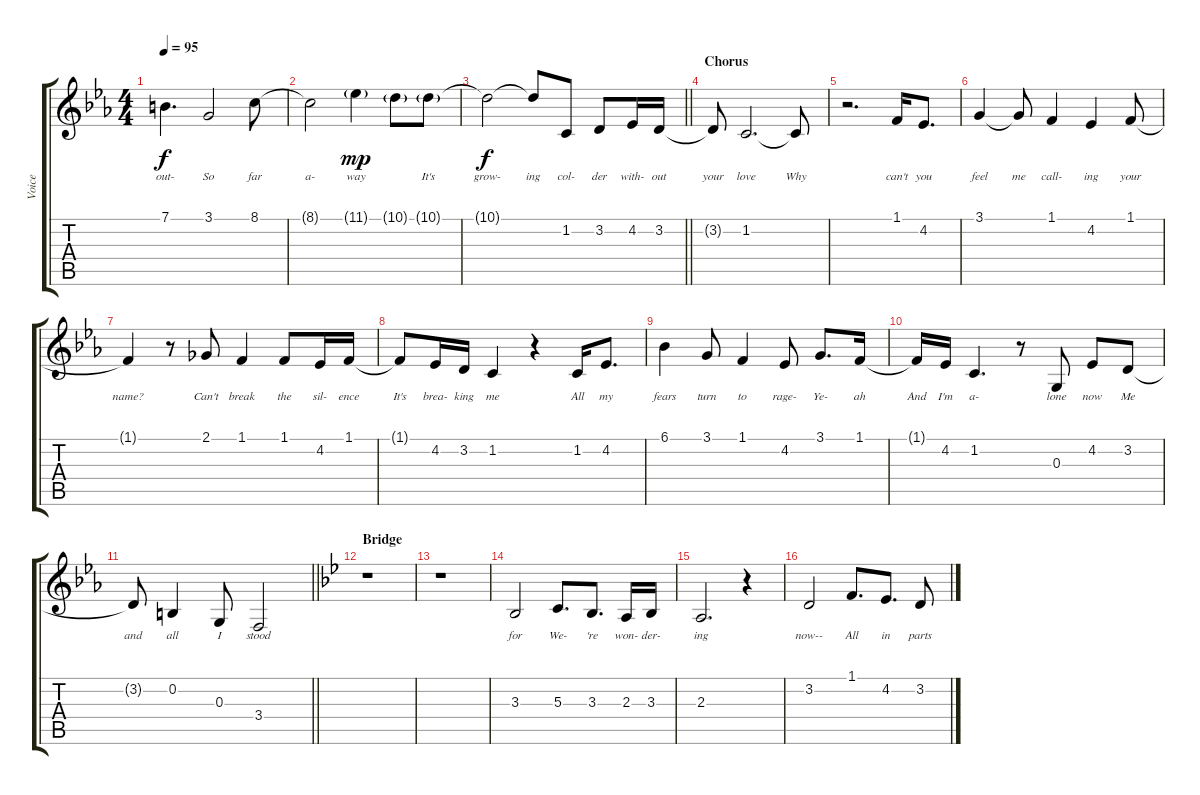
\track ("Voice" "Voice") {instrument violin}
\staff {score tabs}
\tuning (E4 B3 G3 D3 A2 E2) {hide}
\ts (4 4)
\tempo 95
\clef g2
\ks cminor
7.1{t}.4{d lyrics (0 "out-") lyrics (1 "") lyrics (2 "") lyrics (3 "") lyrics (4 "") dy f} 3.1.2{lyrics (0 "So") lyrics (1 "") lyrics (2 "") lyrics (3 "") lyrics (4 "")} 8.1.8{lyrics (0 "far") lyrics (1 "") lyrics (2 "") lyrics (3 "") lyrics (4 "")} |
8.1{t}.2{lyrics (0 "a-") lyrics (1 "") lyrics (2 "") lyrics (3 "") lyrics (4 "")} 11.1{g}.4{lyrics (0 "way") lyrics (1 "") lyrics (2 "") lyrics (3 "") lyrics (4 "") dy mp} 10.1{g}.8{lyrics (0 "") lyrics (1 "") lyrics (2 "") lyrics (3 "") lyrics (4 "")} 10.1{g}.8{lyrics (0 "It's") lyrics (1 "") lyrics (2 "") lyrics (3 "") lyrics (4 "")} |
\barLineRight lightlight
10.1{t}.2{lyrics (0 "grow-") lyrics (1 "") lyrics (2 "") lyrics (3 "") lyrics (4 "") dy f} 10.1{t}.8{lyrics (0 "ing") lyrics (1 "") lyrics (2 "") lyrics (3 "") lyrics (4 "")} 1.2.8{lyrics (0 "col-") lyrics (1 "") lyrics (2 "") lyrics (3 "") lyrics (4 "")} 3.2.8{lyrics (0 "der") lyrics (1 "") lyrics (2 "") lyrics (3 "") lyrics (4 "")} 4.2.16{lyrics (0 "with-") lyrics (1 "") lyrics (2 "") lyrics (3 "") lyrics (4 "")} 3.2.16{lyrics (0 "out") lyrics (1 "") lyrics (2 "") lyrics (3 "") lyrics (4 "")} |
\section ("" "Chorus")
3.2{t}.8{lyrics (0 "your") lyrics (1 "") lyrics (2 "") lyrics (3 "") lyrics (4 "")} 1.2.2{d lyrics (0 "love") lyrics (1 "") lyrics (2 "") lyrics (3 "") lyrics (4 "")} 1.2{t}.8{lyrics (0 "Why") lyrics (1 "") lyrics (2 "") lyrics (3 "") lyrics (4 "")} |
r.2{d} 1.1.16{lyrics (0 "can't") lyrics (1 "") lyrics (2 "") lyrics (3 "") lyrics (4 "")} 4.2.8{d lyrics (0 "you") lyrics (1 "") lyrics (2 "") lyrics (3 "") lyrics (4 "")} |
3.1.4{lyrics (0 "feel") lyrics (1 "") lyrics (2 "") lyrics (3 "") lyrics (4 "")} 3.1{t}.8{lyrics (0 "me") lyrics (1 "") lyrics (2 "") lyrics (3 "") lyrics (4 "")} 1.1.4{lyrics (0 "call-") lyrics (1 "") lyrics (2 "") lyrics (3 "") lyrics (4 "")} 4.2.4{lyrics (0 "ing") lyrics (1 "") lyrics (2 "") lyrics (3 "") lyrics (4 "")} 1.1.8{lyrics (0 "your") lyrics (1 "") lyrics (2 "") lyrics (3 "") lyrics (4 "")} |
1.1{t}.4{lyrics (0 "name?") lyrics (1 "") lyrics (2 "") lyrics (3 "") lyrics (4 "")} r.8 2.1.8{lyrics (0 "Can't") lyrics (1 "") lyrics (2 "") lyrics (3 "") lyrics (4 "")} 1.1.4{lyrics (0 "break") lyrics (1 "") lyrics (2 "") lyrics (3 "") lyrics (4 "")} 1.1.8{lyrics (0 "the") lyrics (1 "") lyrics (2 "") lyrics (3 "") lyrics (4 "")} 4.2.16{lyrics (0 "sil-") lyrics (1 "") lyrics (2 "") lyrics (3 "") lyrics (4 "")} 1.1.16{lyrics (0 "ence") lyrics (1 "") lyrics (2 "") lyrics (3 "") lyrics (4 "")} |
1.1{t}.8{lyrics (0 "It's") lyrics (1 "") lyrics (2 "") lyrics (3 "") lyrics (4 "")} 4.2.16{lyrics (0 "brea-") lyrics (1 "") lyrics (2 "") lyrics (3 "") lyrics (4 "")} 3.2.16{lyrics (0 "king") lyrics (1 "") lyrics (2 "") lyrics (3 "") lyrics (4 "")} 1.2.4{lyrics (0 "me") lyrics (1 "") lyrics (2 "") lyrics (3 "") lyrics (4 "")} r.4 1.2.16{lyrics (0 "All") lyrics (1 "") lyrics (2 "") lyrics (3 "") lyrics (4 "")} 4.2.8{d lyrics (0 "my") lyrics (1 "") lyrics (2 "") lyrics (3 "") lyrics (4 "")} |
6.1.4{lyrics (0 "fears") lyrics (1 "") lyrics (2 "") lyrics (3 "") lyrics (4 "")} 3.1.8{lyrics (0 "turn") lyrics (1 "") lyrics (2 "") lyrics (3 "") lyrics (4 "")} 1.1.4{lyrics (0 "to") lyrics (1 "") lyrics (2 "") lyrics (3 "") lyrics (4 "")} 4.2.8{lyrics (0 "rage-") lyrics (1 "") lyrics (2 "") lyrics (3 "") lyrics (4 "")} 3.1.8{d lyrics (0 "Ye-") lyrics (1 "") lyrics (2 "") lyrics (3 "") lyrics (4 "")} 1.1.16{lyrics (0 "ah") lyrics (1 "") lyrics (2 "") lyrics (3 "") lyrics (4 "")} |
1.1{t}.16{lyrics (0 "And") lyrics (1 "") lyrics (2 "") lyrics (3 "") lyrics (4 "")} 4.2.16{lyrics (0 "I'm") lyrics (1 "") lyrics (2 "") lyrics (3 "") lyrics (4 "")} 1.2.4{d lyrics (0 "a-") lyrics (1 "") lyrics (2 "") lyrics (3 "") lyrics (4 "")} r.8 0.3.8{lyrics (0 "lone") lyrics (1 "") lyrics (2 "") lyrics (3 "") lyrics (4 "")} 4.2.8{lyrics (0 "now") lyrics (1 "") lyrics (2 "") lyrics (3 "") lyrics (4 "")} 3.2.8{lyrics (0 "Me") lyrics (1 "") lyrics (2 "") lyrics (3 "") lyrics (4 "")} |
\barLineRight lightlight
3.2{t}.8{lyrics (0 "and") lyrics (1 "") lyrics (2 "") lyrics (3 "") lyrics (4 "")} 0.2.4{lyrics (0 "all") lyrics (1 "") lyrics (2 "") lyrics (3 "") lyrics (4 "")} 0.3.8{lyrics (0 "I") lyrics (1 "") lyrics (2 "") lyrics (3 "") lyrics (4 "")} 3.4.2{lyrics (0 "stood") lyrics (1 "") lyrics (2 "") lyrics (3 "") lyrics (4 "")} |
\section ("" "Bridge")
\ks gminor
r.1 |
r.1 |
3.3.2{lyrics (0 "for") lyrics (1 "") lyrics (2 "") lyrics (3 "") lyrics (4 "")} 5.3.8{d lyrics (0 "We-") lyrics (1 "") lyrics (2 "") lyrics (3 "") lyrics (4 "")} 3.3.8{d lyrics (0 "'re") lyrics (1 "") lyrics (2 "") lyrics (3 "") lyrics (4 "")} 2.3.16{lyrics (0 "won-") lyrics (1 "") lyrics (2 "") lyrics (3 "") lyrics (4 "")} 3.3.16{lyrics (0 "der-") lyrics (1 "") lyrics (2 "") lyrics (3 "") lyrics (4 "")} |
2.3.2{d lyrics (0 "ing") lyrics (1 "") lyrics (2 "") lyrics (3 "") lyrics (4 "")} r.4 |
3.2.2{lyrics (0 "now--") lyrics (1 "") lyrics (2 "") lyrics (3 "") lyrics (4 "")} 1.1.8{d lyrics (0 "All") lyrics (1 "") lyrics (2 "") lyrics (3 "") lyrics (4 "")} 4.2.8{d lyrics (0 "in") lyrics (1 "") lyrics (2 "") lyrics (3 "") lyrics (4 "")} 3.2.8{lyrics (0 "parts") lyrics (1 "") lyrics (2 "") lyrics (3 "") lyrics (4 "")}
